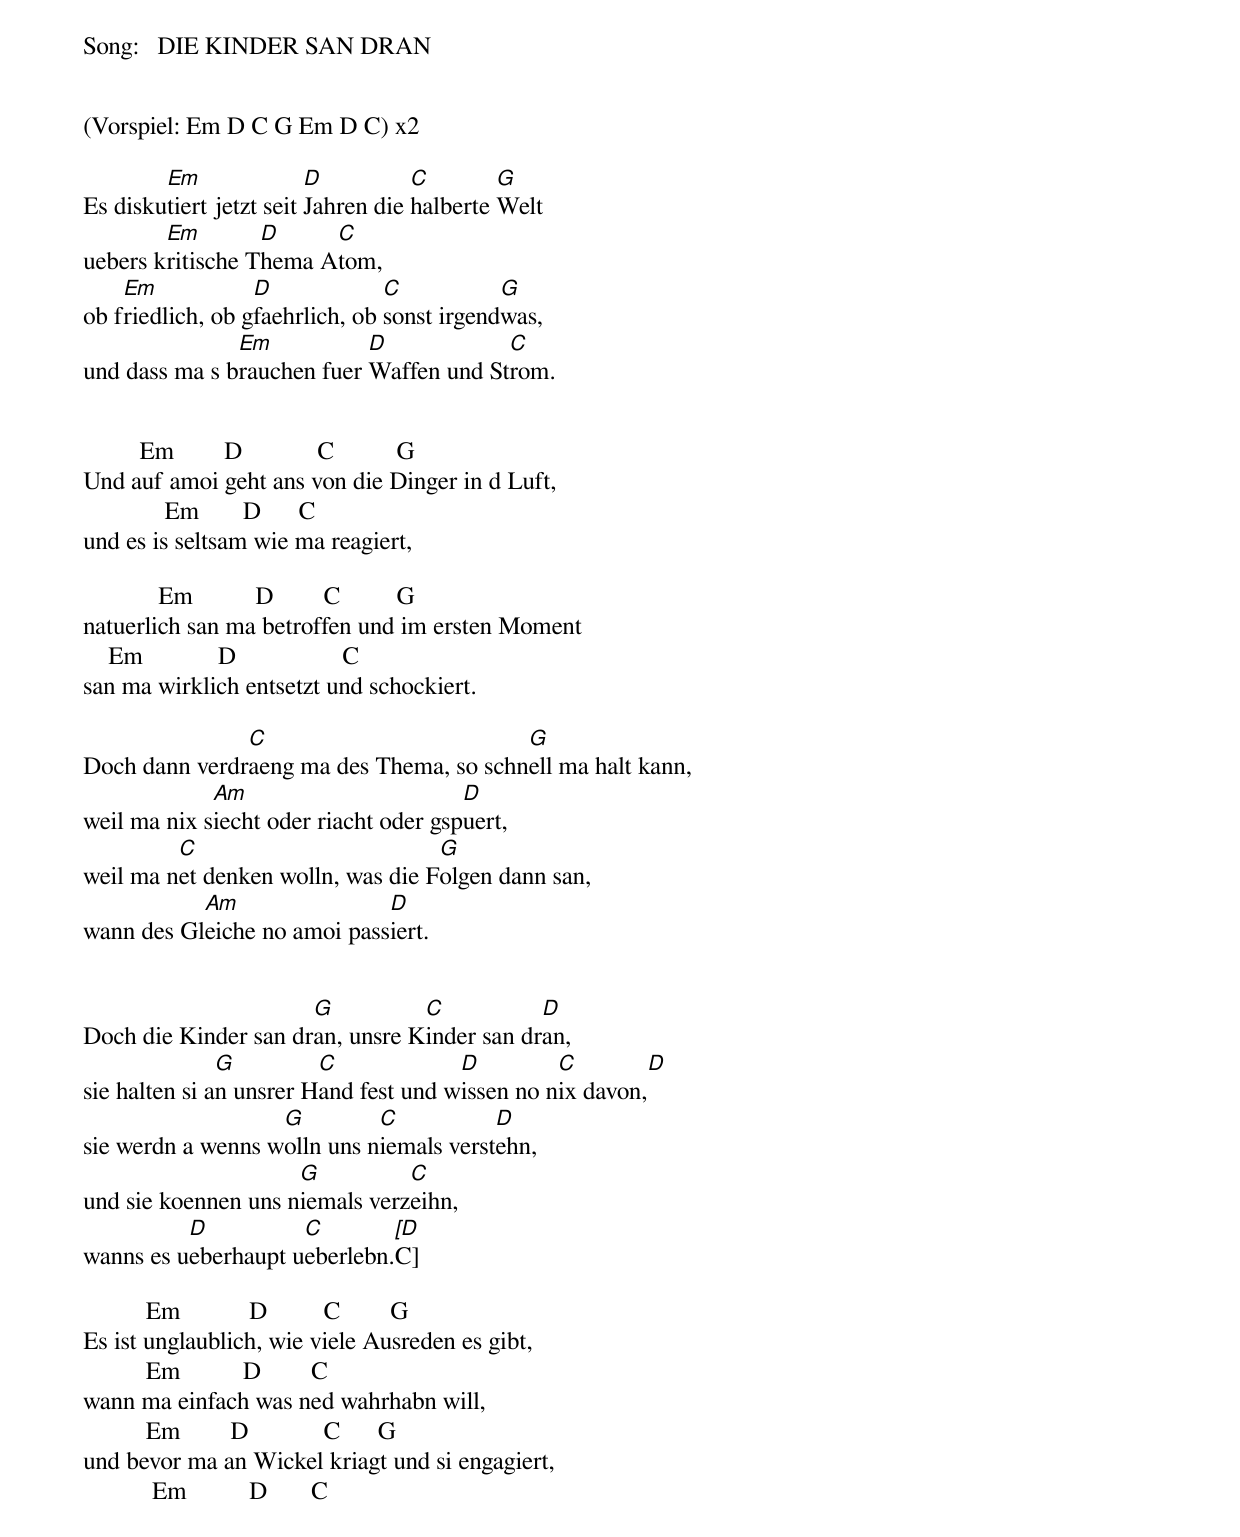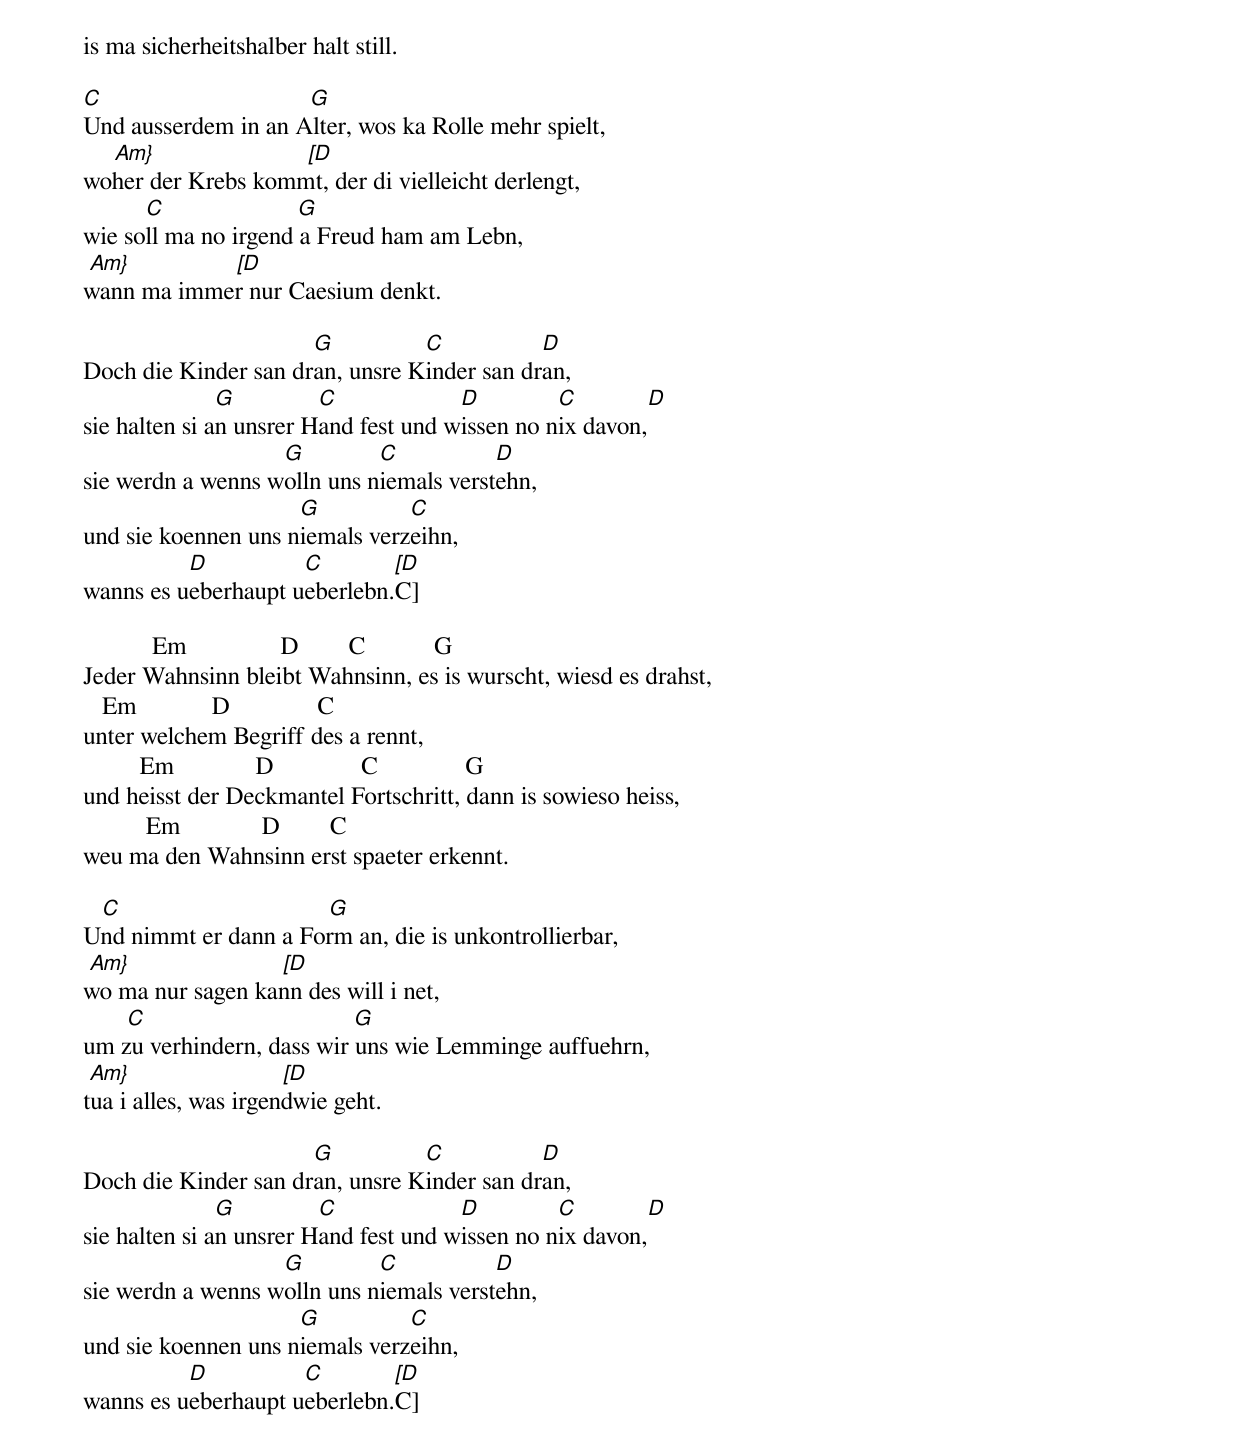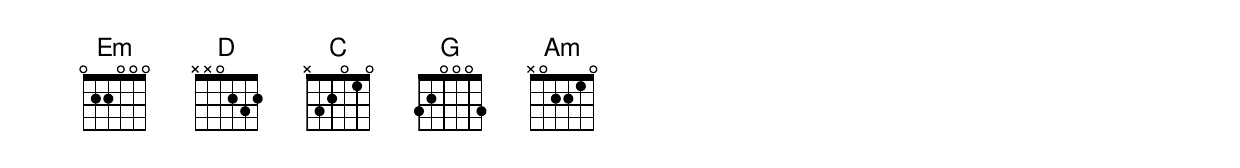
Song:   DIE KINDER SAN DRAN


(Vorspiel: Em D C G Em D C) x2

Es disku[Em]tiert jetzt seit [D]Jahren die [C]halberte [G]Welt
uebers k[Em]ritische T[D]hema A[C]tom,
ob f[Em]riedlich, ob g[D]faehrlich, ob [C]sonst irgend[G]was,
und dass ma s b[Em]rauchen fuer [D]Waffen und St[C]rom.


         Em        D            C          G
Und auf amoi geht ans von die Dinger in d Luft,
             Em       D      C
und es is seltsam wie ma reagiert,

            Em          D        C         G
natuerlich san ma betroffen und im ersten Moment
    Em            D                 C
san ma wirklich entsetzt und schockiert.

Doch dann verdr[C]aeng ma des Thema, so schn[G]ell ma halt kann,
weil ma nix s[Am]iecht oder riacht oder gsp[D]uert,
weil ma n[C]et denken wolln, was die F[G]olgen dann san,
wann des Gl[Am]eiche no amoi pass[D]iert.


Doch die Kinder san dr[G]an, unsre K[C]inder san dr[D]an,
sie halten si a[G]n unsrer H[C]and fest und w[D]issen no n[C]ix davon,[D]
sie werdn a wenns w[G]olln uns n[C]iemals verst[D]ehn,
und sie koennen uns n[G]iemals verz[C]eihn,
wanns es u[D]eberhaupt u[C]eberlebn.[[D]C]

          Em           D         C        G
Es ist unglaublich, wie viele Ausreden es gibt,
          Em          D        C
wann ma einfach was ned wahrhabn will,
          Em        D            C      G
und bevor ma an Wickel kriagt und si engagiert,
           Em          D       C
is ma sicherheitshalber halt still.

[C]                                 [G]
Und ausserdem in an Alter, wos ka Rolle mehr spielt,
     [Am}                           [D]
woher der Krebs kommt, der di vielleicht derlengt,
          [C]                     [G]
wie soll ma no irgend a Freud ham am Lebn,
 [Am}                   [D]
wann ma immer nur Caesium denkt.

Doch die Kinder san dr[G]an, unsre K[C]inder san dr[D]an,
sie halten si a[G]n unsrer H[C]and fest und w[D]issen no n[C]ix davon,[D]
sie werdn a wenns w[G]olln uns n[C]iemals verst[D]ehn,
und sie koennen uns n[G]iemals verz[C]eihn,
wanns es u[D]eberhaupt u[C]eberlebn.[[D]C]

           Em               D        C           G
Jeder Wahnsinn bleibt Wahnsinn, es is wurscht, wiesd es drahst,
   Em            D              C
unter welchem Begriff des a rennt,
         Em             D              C              G
und heisst der Deckmantel Fortschritt, dann is sowieso heiss,
          Em             D        C
weu ma den Wahnsinn erst spaeter erkennt.

   [C]                                 [G]
Und nimmt er dann a Form an, die is unkontrollierbar,
 [Am}                           [D]
wo ma nur sagen kann des will i net,
       [C]                                 [G]
um zu verhindern, dass wir uns wie Lemminge auffuehrn,
 [Am}                           [D]
tua i alles, was irgendwie geht.

Doch die Kinder san dr[G]an, unsre K[C]inder san dr[D]an,
sie halten si a[G]n unsrer H[C]and fest und w[D]issen no n[C]ix davon,[D]
sie werdn a wenns w[G]olln uns n[C]iemals verst[D]ehn,
und sie koennen uns n[G]iemals verz[C]eihn,
wanns es u[D]eberhaupt u[C]eberlebn.[[D]C]
